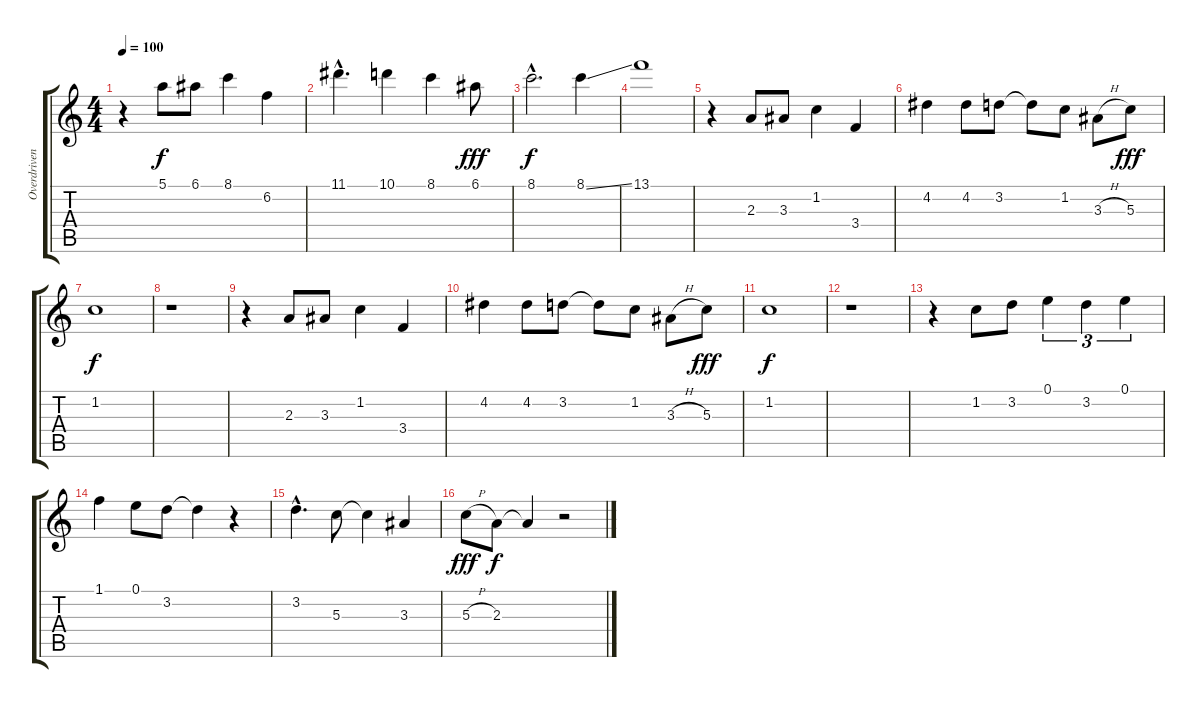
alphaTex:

\track ("Overdriven Guitar " "Overdriven") {instrument overdrivenguitar}
\staff {score tabs}
\tuning (E4 B3 G3 D3 A2 E2) {hide}
\ts (4 4)
\tempo 100
\clef g2
\ks c
r.4{dy f instrument overdrivenguitar} 5.1.8{volume 16} 6.1.8 8.1.4 6.2.4 |
11.1{hac}.4{d} 10.1.4 8.1.4 6.1.8{dy fff} |
8.1{hac}.2{d dy f} 8.1{ss}.4 |
13.1.1 |
r.4{volume 16 instrument synthbrass1} 2.3.8 3.3.8 1.2.4 3.4.4 |
4.2.4 4.2.8 3.2.8 3.2{t}.8 1.2.8 3.3{h}.8 5.3.8{dy fff} |
1.2.1{dy f} |
r.1 |
r.4 2.3.8 3.3.8 1.2.4 3.4.4 |
4.2.4 4.2.8 3.2.8 3.2{t}.8 1.2.8 3.3{h}.8 5.3.8{dy fff} |
1.2.1{dy f} |
r.1 |
r.4 1.2.8 3.2.8 0.1.4{tu (3 2)} 3.2.4{tu (3 2)} 0.1.4{tu (3 2)} |
1.1.4 0.1.8 3.2.8 3.2{t}.4 r.4 |
3.2{hac}.4{d} 5.3.8 5.3{t}.4 3.3.4 |
5.3{h}.8{dy fff} 2.3.8{dy f} 2.3{t}.4 r.2
